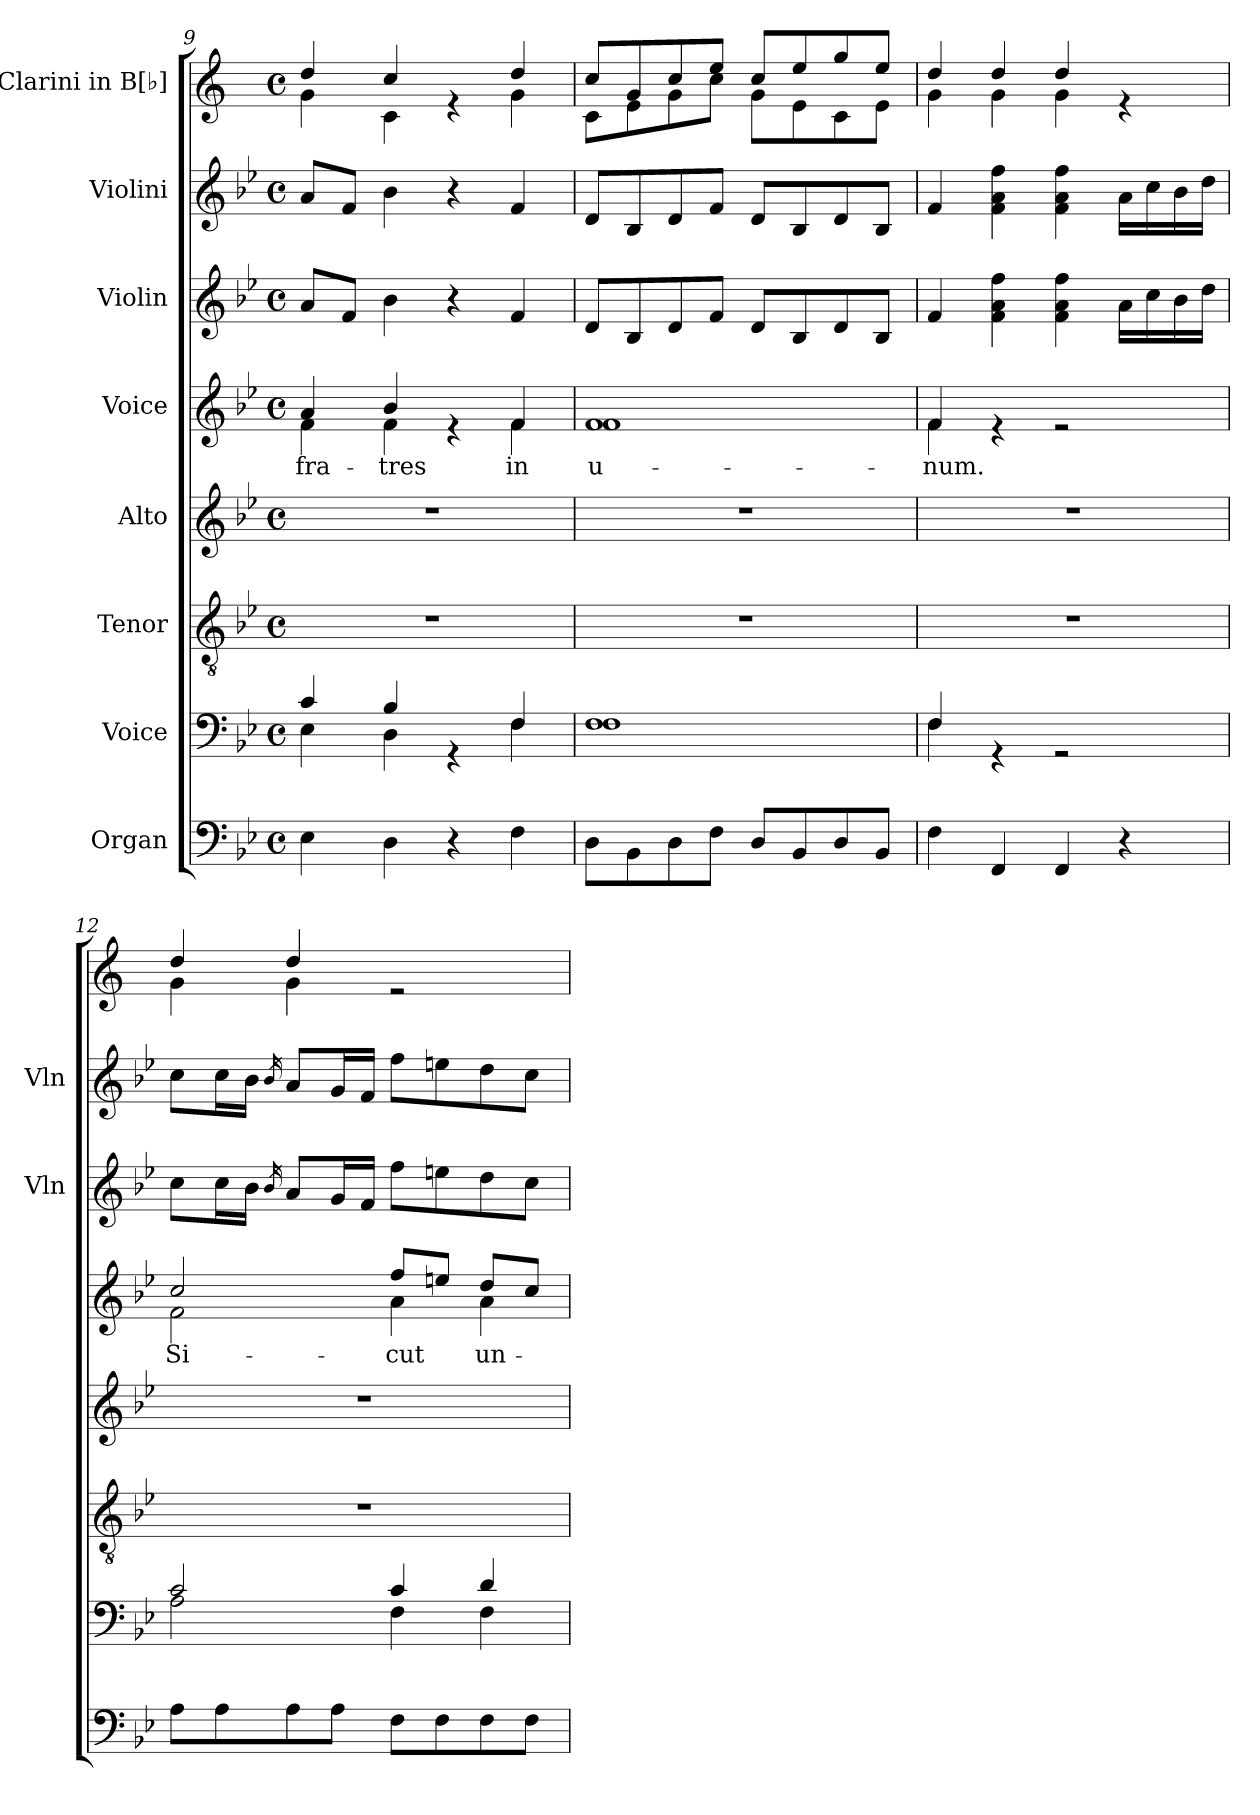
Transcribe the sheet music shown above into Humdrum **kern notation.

**kern	**kern	**kern	**kern	**kern	**text	**kern	**kern	**kern
*part8	*part7	*part6	*part5	*part4	*part4	*part3	*part2	*part1
*staff8	*staff7	*staff6	*staff5	*staff4	*staff4	*staff3	*staff2	*staff1
*I"Organ	*I"Voice	*I"Tenor	*I"Alto	*I"Voice	*	*I"Violin	*I"Violini	*I"Clarini in B[♭]
*	*	*	*	*	*	*I'Vln	*I'Vln	*
*clefF4	*clefF4	*clefGv2	*clefG2	*clefG2	*	*clefG2	*clefG2	*clefG2
*	*	*	*	*	*	*	*	*ITrd1c2
*k[b-e-]	*k[b-e-]	*k[b-e-]	*k[b-e-]	*k[b-e-]	*	*k[b-e-]	*k[b-e-]	*k[b-e-]
*M4/4	*M4/4	*M4/4	*M4/4	*M4/4	*	*M4/4	*M4/4	*M4/4
*met(c)	*met(c)	*met(c)	*met(c)	*met(c)	*	*met(c)	*met(c)	*met(c)
=9	=9	=9	=9	=9	=9	=9	=9	=9
*	*^	*	*	*	*	*	*	*
!	!	!	!	!	!	!LO:LY:b	!	!	!
*	*	*	*	*	*^	*	*	*	*^
4E-\	4c/	4E-\	1r	1r	4a/	4f\	fra-	8a/L	8a/L	4cc/	4f\
.	.	.	.	.	.	.	.	8f/J	8f/J	.	.
!	!	!	!	!	!	!	!LO:LY:b	!	!	!	!
4D\	4B-/	4D\	.	.	4b-/	4f\	-tres	4b-\	4b-\	4b-/	4B-\
4r	4rGG	4ryy	.	.	4re	4ryy	.	4r	4r	4re	4ryy
!	!	!	!	!	!	!	!LO:LY:b	!	!	!	!
4F\	4F/	4F\	.	.	4f/	4f\	in	4f/	4f/	4cc/	4f\
=10	=10	=10	=10	=10	=10	=10	=10	=10	=10	=10	=10
!	!	!	!	!	!	!	!LO:LY:b	!	!	!	!
8D\L	1F	1F	1r	1r	1f	1f	u-	8d/L	8d/L	8b-/L	8B-\L
8BB-\	.	.	.	.	.	.	.	8B-/	8B-/	8f/	8d\
8D\	.	.	.	.	.	.	.	8d/	8d/	8b-/	8f\
8F\J	.	.	.	.	.	.	.	8f/J	8f/J	8dd/J	8b-\J
8D/L	.	.	.	.	.	.	.	8d/L	8d/L	8b-/L	8f\L
8BB-/	.	.	.	.	.	.	.	8B-/	8B-/	8dd/	8d\
8D/	.	.	.	.	.	.	.	8d/	8d/	8ff/	8B-\
8BB-/J	.	.	.	.	.	.	.	8B-/J	8B-/J	8dd/J	8d\J
!!LO:PB:g=z	!!
=11	=11	=11	=11	=11	=11	=11	=11	=11	=11	=11	=11
!	!	!	!	!	!	!	!LO:LY:b	!	!	!	!
4F\	4F/	4F\	1r	1r	4f/	4f\	-num.	4f/	4f/	4cc/	4f\
4FF/	4rGG	2.ryy	.	.	4re	2.ryy	.	4f\ 4a\ 4ff\	4f\ 4a\ 4ff\	4cc/	4f\
4FF/	2rGG	.	.	.	2re	.	.	4f\ 4a\ 4ff\	4f\ 4a\ 4ff\	4cc/	4f\
4r	.	.	.	.	.	.	.	16a\LL	16a\LL	4re	4ryy
.	.	.	.	.	.	.	.	16cc\	16cc\	.	.
.	.	.	.	.	.	.	.	16b-\	16b-\	.	.
.	.	.	.	.	.	.	.	16dd\JJ	16dd\JJ	.	.
=12	=12	=12	=12	=12	=12	=12	=12	=12	=12	=12	=12
!	!	!	!	!	!	!	!LO:LY:b	!	!	!	!
8A\L	2c/	2A\	1r	1r	2cc/	2f\	Si-	8cc\L	8cc\L	4cc/	4f\
8A\	.	.	.	.	.	.	.	16cc\L	16cc\L	.	.
.	.	.	.	.	.	.	.	16b-\JJ	16b-\JJ	.	.
.	.	.	.	.	.	.	.	16qb-/	16qb-/	.	.
8A\	.	.	.	.	.	.	.	8a/L	8a/L	4cc/	4f\
8A\J	.	.	.	.	.	.	.	16g/L	16g/L	.	.
.	.	.	.	.	.	.	.	16f/JJ	16f/JJ	.	.
!	!	!	!	!	!	!	!LO:LY:b	!	!	!	!
8F\L	4c/	4F\	.	.	8ff/L	4a\	-cut	8ff\L	8ff\L	2re	2ryy
8F\	.	.	.	.	8een/J	.	.	8een\	8een\	.	.
!	!	!	!	!	!	!	!LO:LY:b	!	!	!	!
8F\	4d/	4F\	.	.	8dd/L	4a\	un-	8dd\	8dd\	.	.
8F\J	.	.	.	.	8cc/J	.	.	8cc\J	8cc\J	.	.
*	*v	*v	*	*	*v	*v	*	*	*	*v	*v
=	=	=	=	=	=	=	=	=
*-	*-	*-	*-	*-	*-	*-	*-	*-
